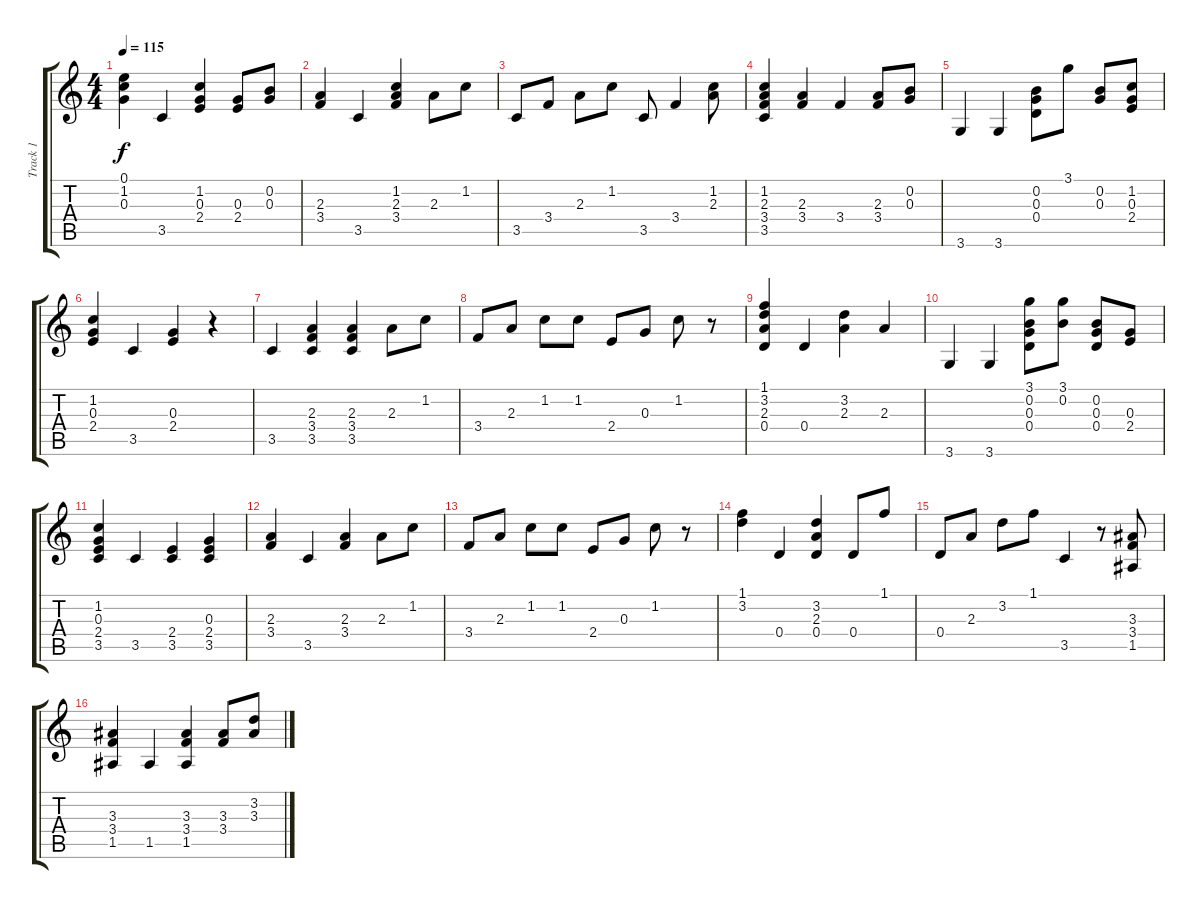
\track ("Track 1" "Track 1") {instrument acousticguitarnylon}
\staff {score tabs}
\tuning (E4 B3 G3 D3 A2 E2) {hide}
\ts (4 4)
\tempo 115
\clef g2
\ks c
(0.1 1.2 0.3).4{dy f} 3.5.4 (1.2 0.3 2.4).4 (0.3 2.4).8 (0.2 0.3).8 |
(2.3 3.4).4 3.5.4 (1.2 2.3 3.4).4 2.3.8 1.2.8 |
3.5.8 3.4.8 2.3.8 1.2.8 3.5.8 3.4.4 (1.2 2.3).8 |
(1.2 2.3 3.4 3.5).4 (2.3 3.4).4 3.4.4 (2.3 3.4).8 (0.2 0.3).8 |
3.6.4 3.6.4 (0.2 0.3 0.4).8 3.1.8 (0.2 0.3).8 (1.2 0.3 2.4).8 |
(1.2 0.3 2.4).4 3.5.4 (0.3 2.4).4 r.4 |
3.5.4 (2.3 3.4 3.5).4 (2.3 3.4 3.5).4 2.3.8 1.2.8 |
3.4.8 2.3.8 1.2.8 1.2.8 2.4.8 0.3.8 1.2.8 r.8 |
(1.1 3.2 2.3 0.4).4 0.4.4 (3.2 2.3).4 2.3.4 |
3.6.4 3.6.4 (3.1 0.2 0.3 0.4).8 (3.1 0.2).8 (0.2 0.3 0.4).8 (0.3 2.4).8 |
(1.2 0.3 2.4 3.5).4 3.5.4 (2.4 3.5).4 (0.3 2.4 3.5).4 |
(2.3 3.4).4 3.5.4 (2.3 3.4).4 2.3.8 1.2.8 |
3.4.8 2.3.8 1.2.8 1.2.8 2.4.8 0.3.8 1.2.8 r.8 |
(1.1 3.2).4 0.4.4 (3.2 2.3 0.4).4 0.4.8 1.1.8 |
0.4.8 2.3.8 3.2.8 1.1.8 3.5.4 r.8 (3.3 3.4 1.5).8 |
(3.3 3.4 1.5).4 1.5.4 (3.3 3.4 1.5).4 (3.3 3.4).8 (3.2 3.3).8
